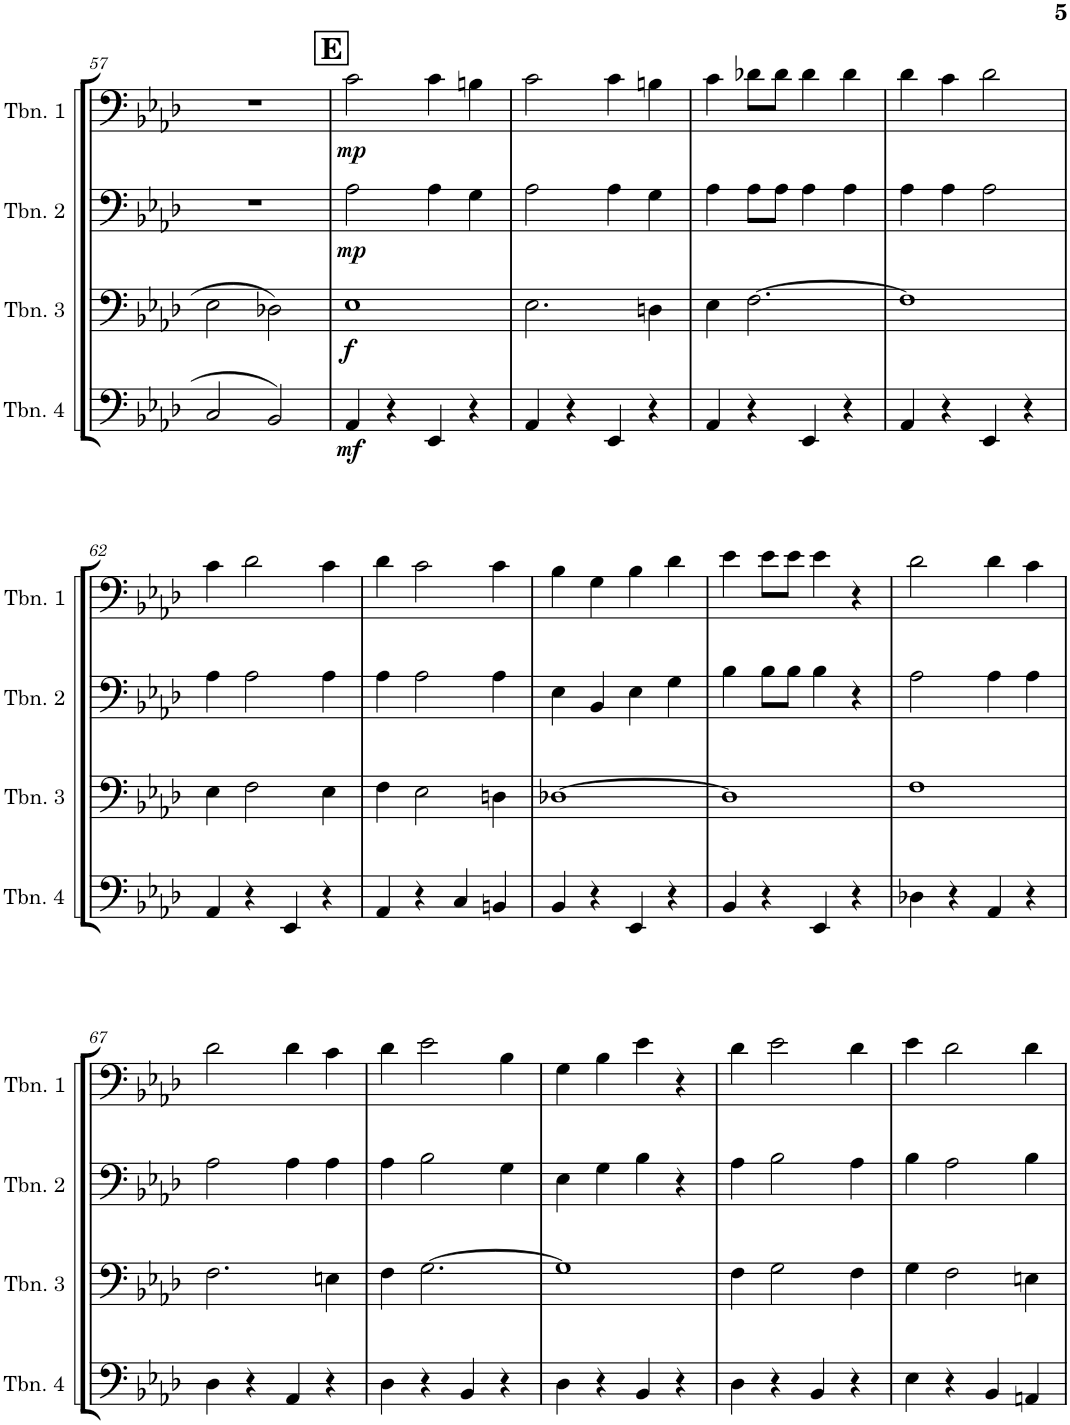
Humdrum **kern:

**kern	**dynam	**kern	**dynam	**kern	**dynam	**kern	**dynam
*part4	*part4	*part3	*part3	*part2	*part2	*part1	*part1
*staff4	*staff4	*staff3	*staff3	*staff2	*staff2	*staff1	*staff1
*I"Trombone 4	*	*I"Trombone 3	*	*I"Trombone 2	*	*I"Trombone 1	*
*I'Tbn. 4	*	*I'Tbn. 3	*	*I'Tbn. 2	*	*I'Tbn. 1	*
!!LO:PB:g=z
*clefF4	*	*clefF4	*	*clefF4	*	*clefF4	*
*k[b-e-a-d-]	*	*k[b-e-a-d-]	*	*k[b-e-a-d-]	*	*k[b-e-a-d-]	*
*M2/2	*	*M2/2	*	*M2/2	*	*M2/2	*
*met(c|)	*	*met(c|)	*	*met(c|)	*	*met(c|)	*
=57	=57	=57	=57	=57	=57	=57	=57
2C/	.	2E-\	.	1r	.	1r	.
2BB-/	.	2D-X\	.	.	.	.	.
!!LO:REH:place=s1:a:B:cj:fs=14:t=E
=58	=58	=58	=58	=58	=58	=58	=58
!	!LO:DY:b	!	!LO:DY:b	!	!LO:DY:b	!	!LO:DY:b
4AA-/	mf	1E-	f	2A-\	mp	2c\	mp
4r	.	.	.	.	.	.	.
4EE-/	.	.	.	4A-\	.	4c\	.
4r	.	.	.	4G\	.	4Bn\	.
=59	=59	=59	=59	=59	=59	=59	=59
4AA-/	.	2.E-\	.	2A-\	.	2c\	.
4r	.	.	.	.	.	.	.
4EE-/	.	.	.	4A-\	.	4c\	.
4r	.	4Dn\	.	4G\	.	4Bn\	.
=60	=60	=60	=60	=60	=60	=60	=60
4AA-/	.	4E-\	.	4A-\	.	4c\	.
4r	.	[2.F\	.	8A-\L	.	8d-X\L	.
.	.	.	.	8A-\J	.	8d-\J	.
4EE-/	.	.	.	4A-\	.	4d-\	.
4r	.	.	.	4A-\	.	4d-\	.
=61	=61	=61	=61	=61	=61	=61	=61
4AA-/	.	1F]	.	4A-\	.	4d-\	.
4r	.	.	.	4A-\	.	4c\	.
4EE-/	.	.	.	2A-\	.	2d-\	.
4r	.	.	.	.	.	.	.
!!LO:LB:g=z
=62	=62	=62	=62	=62	=62	=62	=62
4AA-/	.	4E-\	.	4A-\	.	4c\	.
4r	.	2F\	.	2A-\	.	2d-\	.
4EE-/	.	.	.	.	.	.	.
4r	.	4E-\	.	4A-\	.	4c\	.
=63	=63	=63	=63	=63	=63	=63	=63
4AA-/	.	4F\	.	4A-\	.	4d-\	.
4r	.	2E-\	.	2A-\	.	2c\	.
4C/	.	.	.	.	.	.	.
4BBn/	.	4Dn\	.	4A-\	.	4c\	.
=64	=64	=64	=64	=64	=64	=64	=64
4BB-/	.	[1D-X	.	4E-\	.	4B-\	.
4r	.	.	.	4BB-/	.	4G\	.
4EE-/	.	.	.	4E-\	.	4B-\	.
4r	.	.	.	4G\	.	4d-\	.
=65	=65	=65	=65	=65	=65	=65	=65
4BB-/	.	1D-]	.	4B-\	.	4e-\	.
4r	.	.	.	8B-\L	.	8e-\L	.
.	.	.	.	8B-\J	.	8e-\J	.
4EE-/	.	.	.	4B-\	.	4e-\	.
4r	.	.	.	4r	.	4r	.
=66	=66	=66	=66	=66	=66	=66	=66
4D-X\	.	1F	.	2A-\	.	2d-\	.
4r	.	.	.	.	.	.	.
4AA-/	.	.	.	4A-\	.	4d-\	.
4r	.	.	.	4A-\	.	4c\	.
!!LO:LB:g=z
=67	=67	=67	=67	=67	=67	=67	=67
4D-\	.	2.F\	.	2A-\	.	2d-\	.
4r	.	.	.	.	.	.	.
4AA-/	.	.	.	4A-\	.	4d-\	.
4r	.	4En\	.	4A-\	.	4c\	.
=68	=68	=68	=68	=68	=68	=68	=68
4D-\	.	4F\	.	4A-\	.	4d-\	.
4r	.	[2.G\	.	2B-\	.	2e-\	.
4BB-/	.	.	.	.	.	.	.
4r	.	.	.	4G\	.	4B-\	.
=69	=69	=69	=69	=69	=69	=69	=69
4D-\	.	1G]	.	4E-\	.	4G\	.
4r	.	.	.	4G\	.	4B-\	.
4BB-/	.	.	.	4B-\	.	4e-\	.
4r	.	.	.	4r	.	4r	.
=70	=70	=70	=70	=70	=70	=70	=70
4D-\	.	4F\	.	4A-\	.	4d-\	.
4r	.	2G\	.	2B-\	.	2e-\	.
4BB-/	.	.	.	.	.	.	.
4r	.	4F\	.	4A-\	.	4d-\	.
=71	=71	=71	=71	=71	=71	=71	=71
4E-\	.	4G\	.	4B-\	.	4e-\	.
4r	.	2F\	.	2A-\	.	2d-\	.
4BB-/	.	.	.	.	.	.	.
4AAn/	.	4En\	.	4B-\	.	4d-\	.
=	=	=	=	=	=	=	=
*-	*-	*-	*-	*-	*-	*-	*-
